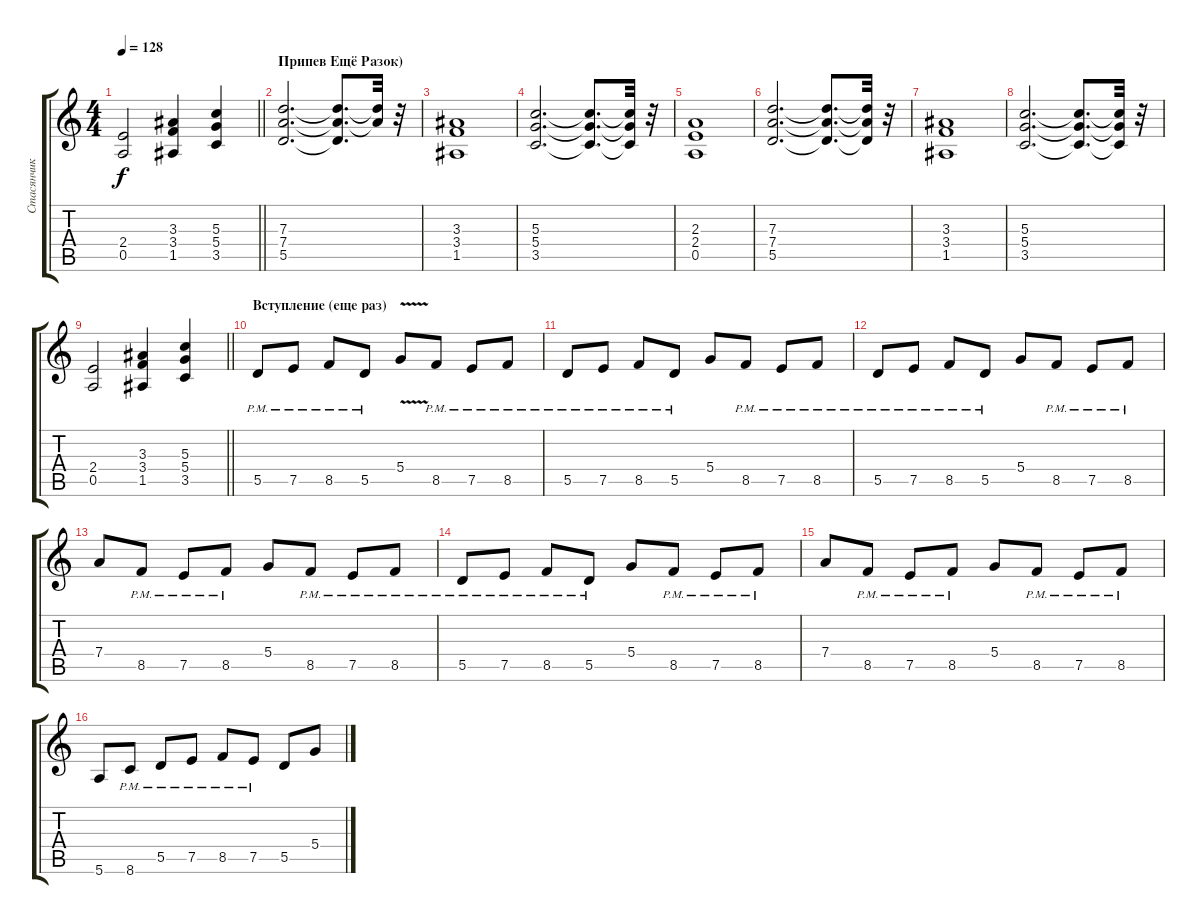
\track ("Стасянчик" "Стасянчик") {instrument overdrivenguitar}
\staff {score tabs}
\tuning (E4 B3 G3 D3 A2 E2) {hide}
\ts (4 4)
\tempo 128
\clef g2
\barLineRight lightlight
\ks c
(2.4 0.5).2{dy f} (3.3 3.4 1.5).4 (5.3 5.4 3.5).4 |
\section ("" "Припев Ещё Разок)")
(7.3 7.4 5.5).2{d} (7.3{t} 7.4{t} 5.5{t}).8{d} (7.3{t} 7.4{t}).32 r.32 |
(3.3 3.4 1.5).1 |
(5.3 5.4 3.5).2{d} (5.3{t} 5.4{t} 3.5{t}).8{d} (5.3{t} 5.4{t} 3.5{t}).32 r.32 |
(2.3 2.4 0.5).1 |
(7.3 7.4 5.5).2{d} (7.3{t} 7.4{t} 5.5{t}).8{d} (7.3{t} 7.4{t} 5.5{t}).32 r.32 |
(3.3 3.4 1.5).1 |
(5.3 5.4 3.5).2{d} (5.3{t} 5.4{t} 3.5{t}).8{d} (5.3{t} 5.4{t} 3.5{t}).32 r.32 |
\barLineRight lightlight
(2.4 0.5).2 (3.3 3.4 1.5).4 (5.3 5.4 3.5).4 |
\section ("" "Вступление (еще раз)")
5.5{pm}.8 7.5{pm}.8 8.5{pm}.8 5.5{pm}.8 5.4{v}.8 8.5{pm}.8 7.5{pm}.8 8.5{pm}.8 |
5.5{pm}.8 7.5{pm}.8 8.5{pm}.8 5.5{pm}.8 5.4.8 8.5{pm}.8 7.5{pm}.8 8.5{pm}.8 |
5.5{pm}.8 7.5{pm}.8 8.5{pm}.8 5.5{pm}.8 5.4.8 8.5{pm}.8 7.5{pm}.8 8.5{pm}.8 |
7.4.8 8.5{pm}.8 7.5{pm}.8 8.5{pm}.8 5.4.8 8.5{pm}.8 7.5{pm}.8 8.5{pm}.8 |
5.5{pm}.8 7.5{pm}.8 8.5{pm}.8 5.5{pm}.8 5.4.8 8.5{pm}.8 7.5{pm}.8 8.5{pm}.8 |
7.4.8 8.5{pm}.8 7.5{pm}.8 8.5{pm}.8 5.4.8 8.5{pm}.8 7.5{pm}.8 8.5{pm}.8 |
5.6.8 8.6{pm}.8 5.5{pm}.8 7.5{pm}.8 8.5{pm}.8 7.5{pm}.8 5.5.8 5.4.8
